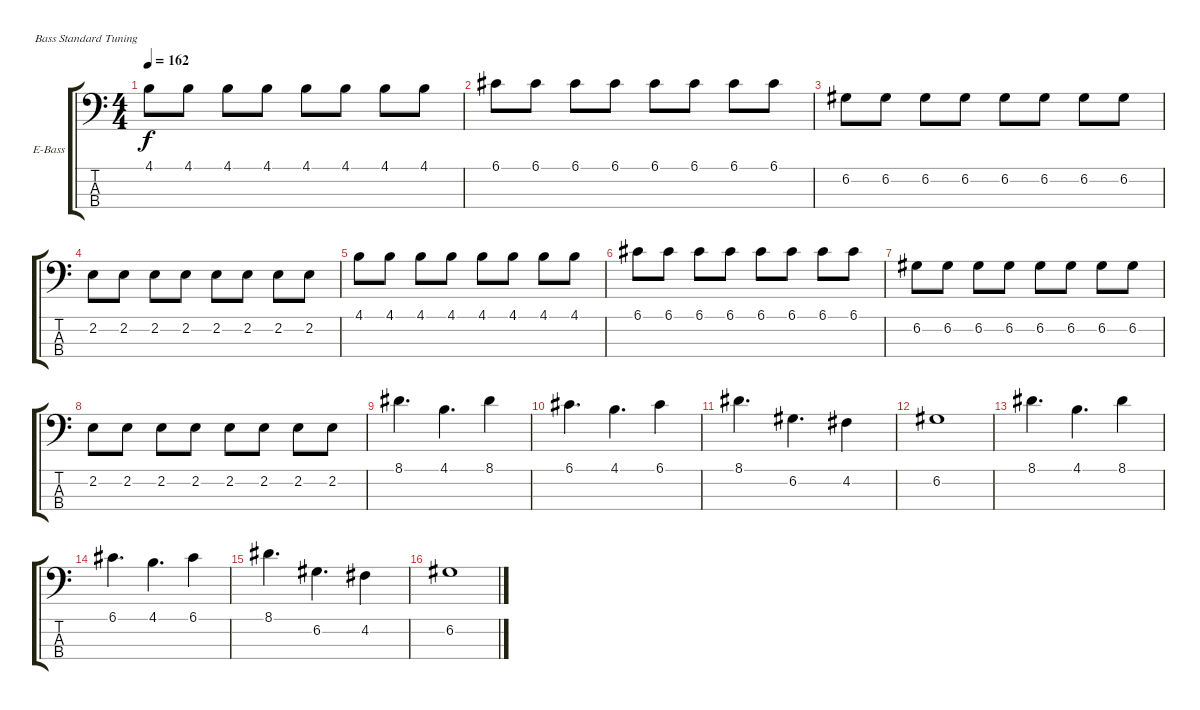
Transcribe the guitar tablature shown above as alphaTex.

\defaultSystemsLayout 4
\bracketExtendMode groupsimilarinstruments
\firstSystemTrackNameOrientation horizontal
\otherSystemsTrackNameOrientation horizontal
\track ("Bass" "E-Bass") {instrument electricbassfinger}
\staff {score tabs}
\tuning (G2 D2 A1 E1)
\ts (4 4)
\tempo 162
\clef f4
\ks c
4.1.8{dy f} 4.1.8 4.1.8 4.1.8 4.1.8 4.1.8 4.1.8 4.1.8 |
6.1.8 6.1.8 6.1.8 6.1.8 6.1.8 6.1.8 6.1.8 6.1.8 |
6.2.8 6.2.8 6.2.8 6.2.8 6.2.8 6.2.8 6.2.8 6.2.8 |
2.2.8 2.2.8 2.2.8 2.2.8 2.2.8 2.2.8 2.2.8 2.2.8 |
4.1.8 4.1.8 4.1.8 4.1.8 4.1.8 4.1.8 4.1.8 4.1.8 |
6.1.8 6.1.8 6.1.8 6.1.8 6.1.8 6.1.8 6.1.8 6.1.8 |
6.2.8 6.2.8 6.2.8 6.2.8 6.2.8 6.2.8 6.2.8 6.2.8 |
2.2.8 2.2.8 2.2.8 2.2.8 2.2.8 2.2.8 2.2.8 2.2.8 |
8.1.4{d} 4.1.4{d} 8.1.4 |
6.1.4{d} 4.1.4{d} 6.1.4 |
8.1.4{d} 6.2.4{d} 4.2.4 |
6.2.1 |
8.1.4{d} 4.1.4{d} 8.1.4 |
6.1.4{d} 4.1.4{d} 6.1.4 |
8.1.4{d} 6.2.4{d} 4.2.4 |
6.2.1
